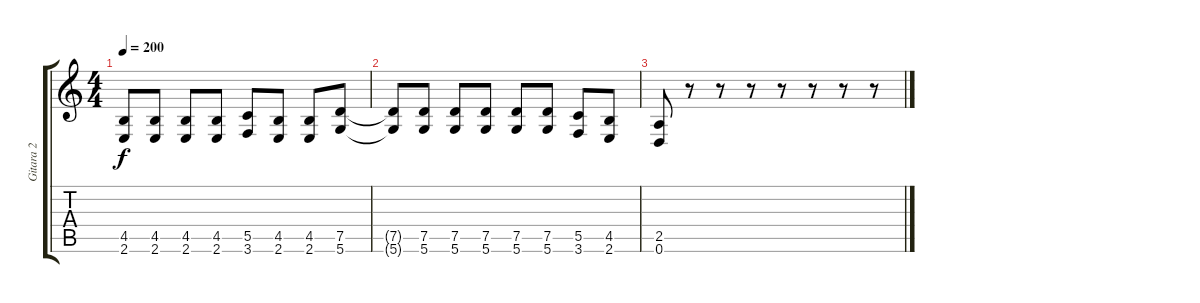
\track ("Gitara 2" "Gitara 2") {instrument distortionguitar}
\staff {score tabs}
\tuning (D4 A3 F3 C3 G2 D2) {hide}
\ts (4 4)
\tempo 200
\clef g2
\ks c
(4.5 2.6).8{dy f} (4.5 2.6).8 (4.5 2.6).8 (4.5 2.6).8 (5.5 3.6).8 (4.5 2.6).8 (4.5 2.6).8 (7.5 5.6).8 |
(7.5{t} 5.6{t}).8 (7.5 5.6).8 (7.5 5.6).8 (7.5 5.6).8 (7.5 5.6).8 (7.5 5.6).8 (5.5 3.6).8 (4.5 2.6).8 |
(2.5 0.6).8 r.8 r.8 r.8 r.8 r.8 r.8 r.8
